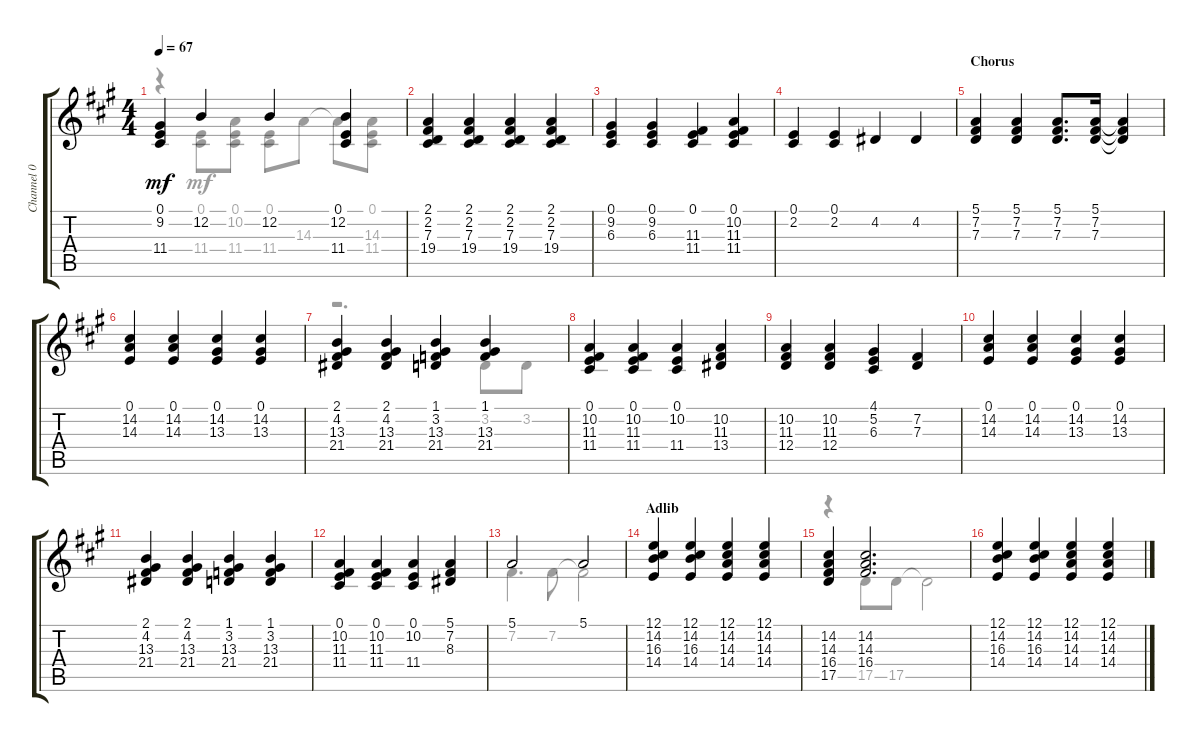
\track ("Channel 0 (Staff 1)" "Channel 0 ") {instrument brightacousticpiano}
\staff {score tabs}
\tuning (E4 B3 G3 D3 A2 E2) {hide}
\voice
\ts (4 4)
\tempo 67
\clef g2
\ks f#minor
(0.1 9.2 11.4).4{dy mf} 12.2.4 12.2.4 (0.1 12.2 11.4).4 |
(2.1 2.2 7.3 19.4).4 (2.1 2.2 7.3 19.4).4 (2.1 2.2 7.3 19.4).4 (2.1 2.2 7.3 19.4).4 |
(0.1 9.2 6.3).4 (0.1 9.2 6.3).4 (0.1 11.3 11.4).4 (0.1 10.2 11.3 11.4).4 |
(0.1 2.2).4 (0.1 2.2).4 4.2.4 4.2.4 |
\section ("" "Chorus")
(5.1 7.2 7.3).4 (5.1 7.2 7.3).4 (5.1 7.2 7.3).8{d} (5.1 7.2 7.3).16 (5.1{t} 7.2{t} 7.3{t}).4 |
(0.1 14.2 14.3).4 (0.1 14.2 14.3).4 (0.1 14.2 13.3).4 (0.1 14.2 13.3).4 |
(2.1 4.2 13.3 21.4).4 (2.1 4.2 13.3 21.4).4 (1.1 3.2 13.3 21.4).4 (1.1 13.3 21.4).4 |
(0.1 10.2 11.3 11.4).4 (0.1 10.2 11.3 11.4).4 (0.1 10.2 11.4).4 (10.2 11.3 13.4).4 |
(10.2 11.3 12.4).4 (10.2 11.3 12.4).4 (4.1 5.2 6.3).4 (7.2 7.3).4 |
(0.1 14.2 14.3).4 (0.1 14.2 14.3).4 (0.1 14.2 13.3).4 (0.1 14.2 13.3).4 |
(2.1 4.2 13.3 21.4).4 (2.1 4.2 13.3 21.4).4 (1.1 3.2 13.3 21.4).4 (1.1 3.2 13.3 21.4).4 |
(0.1 10.2 11.3 11.4).4 (0.1 10.2 11.3 11.4).4 (0.1 10.2 11.4).4 (5.1 7.2 8.3).4 |
5.1.2 5.1.2 |
\section ("" "Adlib")
(12.1 14.2 16.3 14.4).4 (12.1 14.2 16.3 14.4).4 (12.1 14.2 14.3 14.4).4 (12.1 14.2 14.3 14.4).4 |
(14.2 14.3 16.4 17.5).4 (14.2 14.3 16.4).2{d} |
(12.1 14.2 16.3 14.4).4 (12.1 14.2 16.3 14.4).4 (12.1 14.2 14.3 14.4).4 (12.1 14.2 14.3 14.4).4
\voice
\clef g2
\ottava regular
\simile none
\ks f#minor
r.4{dy mf} (0.1 11.4).8 (0.1 10.2 11.4).8 (0.1 11.4).8 14.3.8 14.3{t}.8 (0.1 14.3 11.4).8 |
|
|
|
|
|
r.2{d} 3.2.8 3.2.8 |
|
|
|
|
|
7.2.4{d} 7.2.8 7.2{t}.2 |
|
r.4 17.5.8 17.5.8 17.5{t}.2 |
